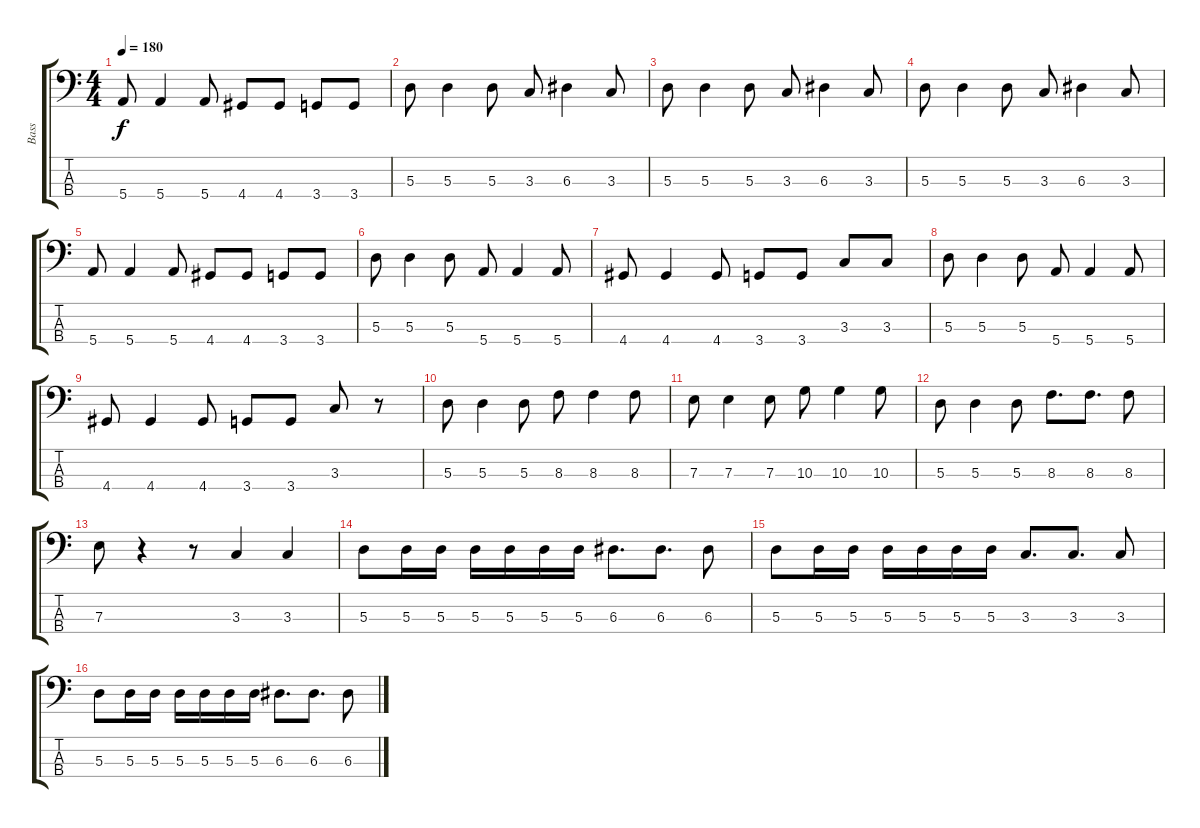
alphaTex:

\track ("Bass" "Bass") {instrument electricbasspick}
\staff {score tabs}
\tuning (G2 D2 A1 E1) {hide}
\ts (4 4)
\tempo 180
\clef f4
\ks c
5.4.8{dy f} 5.4.4 5.4.8 4.4.8 4.4.8 3.4.8 3.4.8 |
5.3.8 5.3.4 5.3.8 3.3.8 6.3.4 3.3.8 |
5.3.8 5.3.4 5.3.8 3.3.8 6.3.4 3.3.8 |
5.3.8 5.3.4 5.3.8 3.3.8 6.3.4 3.3.8 |
5.4.8 5.4.4 5.4.8 4.4.8 4.4.8 3.4.8 3.4.8 |
5.3.8 5.3.4 5.3.8 5.4.8 5.4.4 5.4.8 |
4.4.8 4.4.4 4.4.8 3.4.8 3.4.8 3.3.8 3.3.8 |
5.3.8 5.3.4 5.3.8 5.4.8 5.4.4 5.4.8 |
4.4.8 4.4.4 4.4.8 3.4.8 3.4.8 3.3.8 r.8 |
5.3.8 5.3.4 5.3.8 8.3.8 8.3.4 8.3.8 |
7.3.8 7.3.4 7.3.8 10.3.8 10.3.4 10.3.8 |
5.3.8 5.3.4 5.3.8 8.3.8{d} 8.3.8{d} 8.3.8 |
7.3.8 r.4 r.8 3.3.4 3.3.4 |
5.3.8 5.3.16 5.3.16 5.3.16 5.3.16 5.3.16 5.3.16 6.3.8{d} 6.3.8{d} 6.3.8 |
5.3.8 5.3.16 5.3.16 5.3.16 5.3.16 5.3.16 5.3.16 3.3.8{d} 3.3.8{d} 3.3.8 |
5.3.8 5.3.16 5.3.16 5.3.16 5.3.16 5.3.16 5.3.16 6.3.8{d} 6.3.8{d} 6.3.8
